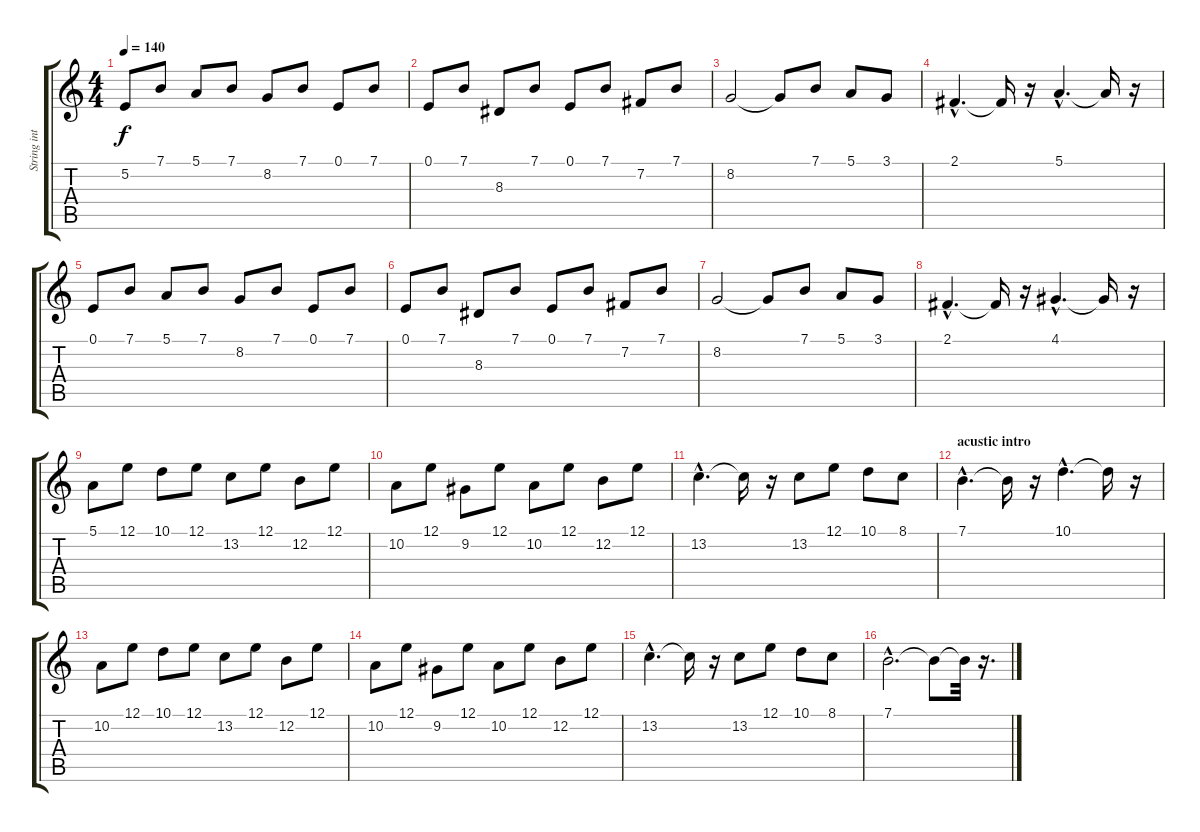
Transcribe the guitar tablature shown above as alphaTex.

\track ("String intro" "String int") {instrument synthstrings1}
\staff {score tabs}
\tuning (E4 B3 G3 D3 A2 E2) {hide}
\ts (4 4)
\tempo 140
\clef g2
\ks c
5.2.8{dy f instrument synthstrings1} 7.1.8 5.1.8 7.1.8 8.2.8 7.1.8 0.1.8 7.1.8 |
0.1.8 7.1.8 8.3.8 7.1.8 0.1.8 7.1.8 7.2.8 7.1.8 |
8.2.2 8.2{t}.8 7.1.8 5.1.8 3.1.8 |
2.1{hac}.4{d} 2.1{t}.16 r.16 5.1{hac}.4{d} 5.1{t}.16 r.16 |
0.1.8 7.1.8 5.1.8 7.1.8 8.2.8 7.1.8 0.1.8 7.1.8 |
0.1.8 7.1.8 8.3.8 7.1.8 0.1.8 7.1.8 7.2.8 7.1.8 |
8.2.2 8.2{t}.8 7.1.8 5.1.8 3.1.8 |
2.1{hac}.4{d} 2.1{t}.16 r.16 4.1{hac}.4{d} 4.1{t}.16 r.16 |
5.1.8 12.1.8 10.1.8 12.1.8 13.2.8 12.1.8 12.2.8 12.1.8 |
10.2.8 12.1.8 9.2.8 12.1.8 10.2.8 12.1.8 12.2.8 12.1.8 |
13.2{hac}.4{d} 13.2{t}.16 r.16 13.2.8 12.1.8 10.1.8 8.1.8 |
\section ("" "acustic intro")
7.1{hac}.4{d} 7.1{t}.16 r.16 10.1{hac}.4{d} 10.1{t}.16 r.16 |
10.2.8 12.1.8 10.1.8 12.1.8 13.2.8 12.1.8 12.2.8 12.1.8 |
10.2.8 12.1.8 9.2.8 12.1.8 10.2.8 12.1.8 12.2.8 12.1.8 |
13.2{hac}.4{d} 13.2{t}.16 r.16 13.2.8 12.1.8 10.1.8 8.1.8 |
7.1{hac}.2{d} 7.1{t}.8 7.1{t}.32 r.16{d}
